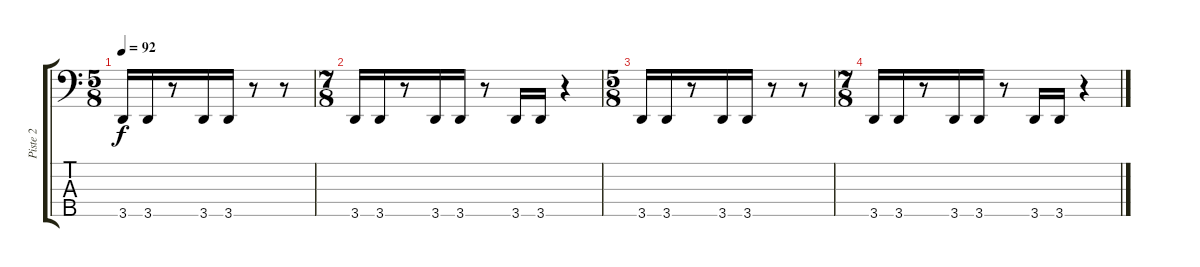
\track ("Piste 2" "Piste 2") {instrument electricbassfinger}
\staff {score tabs}
\tuning (G2 D2 A1 E1 B0) {hide}
\ts (5 8)
\tempo 92
\clef f4
\ks c
3.5.16{dy f} 3.5.16 r.8 3.5.16 3.5.16 r.8 r.8 |
\ts (7 8)
3.5.16 3.5.16 r.8 3.5.16 3.5.16 r.8 3.5.16 3.5.16 r.4 |
\ts (5 8)
3.5.16 3.5.16 r.8 3.5.16 3.5.16 r.8 r.8 |
\ts (7 8)
3.5.16 3.5.16 r.8 3.5.16 3.5.16 r.8 3.5.16 3.5.16 r.4
